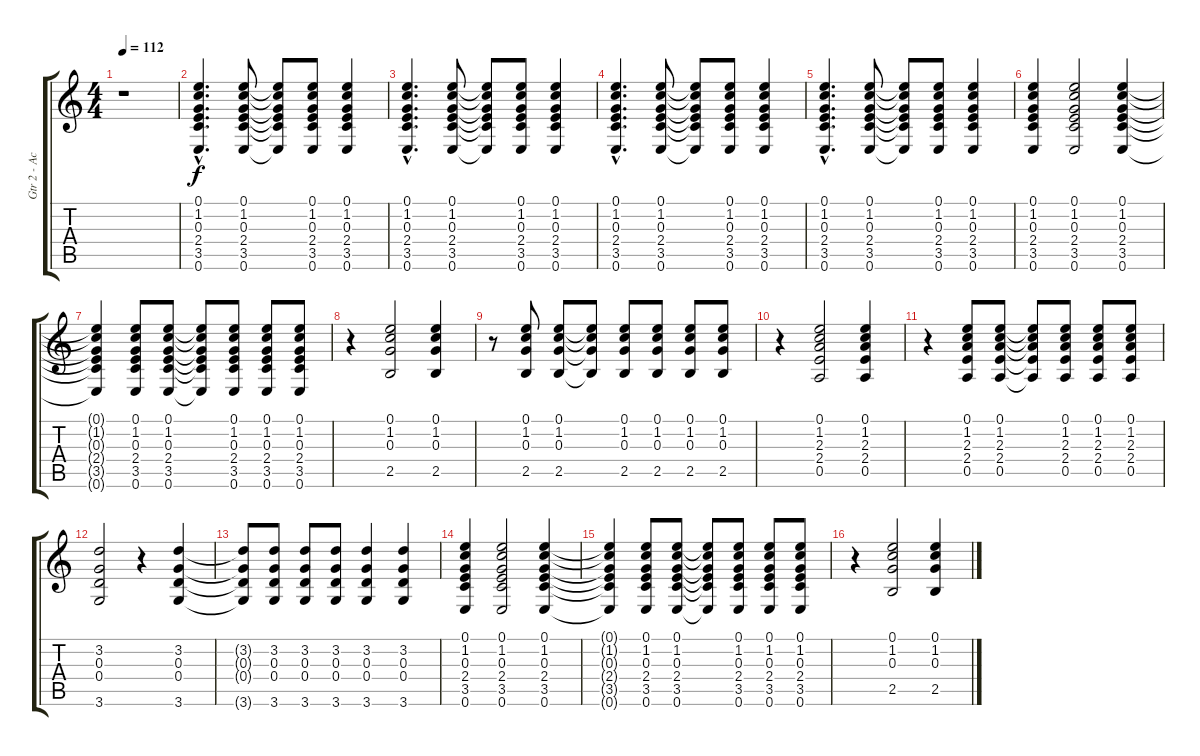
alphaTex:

\track ("Gtr 2 - Acoustic" "Gtr 2 - Ac") {instrument acousticguitarsteel}
\staff {score tabs}
\tuning (E4 B3 G3 D3 A2 E2) {hide}
\ts (4 4)
\tempo 112
\clef g2
\ks c
r.1{dy f instrument acousticguitarsteel} |
(0.1{hac} 1.2{hac} 0.3{hac} 2.4{hac} 3.5{hac} 0.6{hac}).4{d} (0.1 1.2 0.3 2.4 3.5 0.6).8 (0.1{t} 1.2{t} 0.3{t} 2.4{t} 3.5{t} 0.6{t}).8 (0.1 1.2 0.3 2.4 3.5 0.6).8 (0.1 1.2 0.3 2.4 3.5 0.6).4 |
(0.1{hac} 1.2{hac} 0.3{hac} 2.4{hac} 3.5{hac} 0.6{hac}).4{d} (0.1 1.2 0.3 2.4 3.5 0.6).8 (0.1{t} 1.2{t} 0.3{t} 2.4{t} 3.5{t} 0.6{t}).8 (0.1 1.2 0.3 2.4 3.5 0.6).8 (0.1 1.2 0.3 2.4 3.5 0.6).4 |
(0.1{hac} 1.2{hac} 0.3{hac} 2.4{hac} 3.5{hac} 0.6{hac}).4{d} (0.1 1.2 0.3 2.4 3.5 0.6).8 (0.1{t} 1.2{t} 0.3{t} 2.4{t} 3.5{t} 0.6{t}).8 (0.1 1.2 0.3 2.4 3.5 0.6).8 (0.1 1.2 0.3 2.4 3.5 0.6).4 |
(0.1{hac} 1.2{hac} 0.3{hac} 2.4{hac} 3.5{hac} 0.6{hac}).4{d} (0.1 1.2 0.3 2.4 3.5 0.6).8 (0.1{t} 1.2{t} 0.3{t} 2.4{t} 3.5{t} 0.6{t}).8 (0.1 1.2 0.3 2.4 3.5 0.6).8 (0.1 1.2 0.3 2.4 3.5 0.6).4 |
(0.1 1.2 0.3 2.4 3.5 0.6).4 (0.1 1.2 0.3 2.4 3.5 0.6).2 (0.1 1.2 0.3 2.4 3.5 0.6).4 |
(0.1{t} 1.2{t} 0.3{t} 2.4{t} 3.5{t} 0.6{t}).4 (0.1 1.2 0.3 2.4 3.5 0.6).8 (0.1 1.2 0.3 2.4 3.5 0.6).8 (0.1{t} 1.2{t} 0.3{t} 2.4{t} 3.5{t} 0.6{t}).8 (0.1 1.2 0.3 2.4 3.5 0.6).8 (0.1 1.2 0.3 2.4 3.5 0.6).8 (0.1 1.2 0.3 2.4 3.5 0.6).8 |
r.4 (0.1 1.2 0.3 2.5).2 (0.1 1.2 0.3 2.5).4 |
r.8 (0.1 1.2 0.3 2.5).8 (0.1 1.2 0.3 2.5).8 (0.1{t} 1.2{t} 0.3{t} 2.5{t}).8 (0.1 1.2 0.3 2.5).8 (0.1 1.2 0.3 2.5).8 (0.1 1.2 0.3 2.5).8 (0.1 1.2 0.3 2.5).8 |
r.4 (0.1 1.2 2.3 2.4 0.5).2 (0.1 1.2 2.3 2.4 0.5).4 |
r.4 (0.1 1.2 2.3 2.4 0.5).8 (0.1 1.2 2.3 2.4 0.5).8 (0.1{t} 1.2{t} 2.3{t} 2.4{t} 0.5{t}).8 (0.1 1.2 2.3 2.4 0.5).8 (0.1 1.2 2.3 2.4 0.5).8 (0.1 1.2 2.3 2.4 0.5).8 |
(3.2 0.3 0.4 3.6).2 r.4 (3.2 0.3 0.4 3.6).4 |
(3.2{t} 0.3{t} 0.4{t} 3.6{t}).8 (3.2 0.3 0.4 3.6).8 (3.2 0.3 0.4 3.6).8 (3.2 0.3 0.4 3.6).8 (3.2 0.3 0.4 3.6).4 (3.2 0.3 0.4 3.6).4 |
(0.1 1.2 0.3 2.4 3.5 0.6).4 (0.1 1.2 0.3 2.4 3.5 0.6).2 (0.1 1.2 0.3 2.4 3.5 0.6).4 |
(0.1{t} 1.2{t} 0.3{t} 2.4{t} 3.5{t} 0.6{t}).4 (0.1 1.2 0.3 2.4 3.5 0.6).8 (0.1 1.2 0.3 2.4 3.5 0.6).8 (0.1{t} 1.2{t} 0.3{t} 2.4{t} 3.5{t} 0.6{t}).8 (0.1 1.2 0.3 2.4 3.5 0.6).8 (0.1 1.2 0.3 2.4 3.5 0.6).8 (0.1 1.2 0.3 2.4 3.5 0.6).8 |
r.4 (0.1 1.2 0.3 2.5).2 (0.1 1.2 0.3 2.5).4
